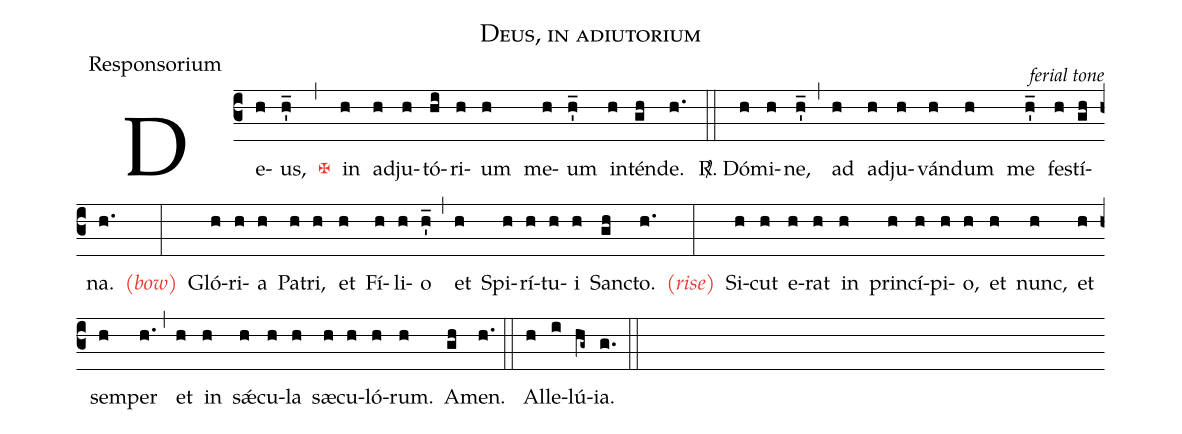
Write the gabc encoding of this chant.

name: Deus, in adiutorium;
office-part: Responsorium;
commentary: ferial tone;
%%
(c3)De(h)us,(h'_) <c><v>\maltese</v></c>(,) in(h) ad(h)ju(h)tó(hi)ri(h)um(h) me(h)um(h'_) in(h)tén(gh)de.(h.) (::)
<sp>R/</sp>. Dó(h)mi(h)ne,(h'_) (,) ad(h) ad(h)ju(h)ván(h)dum(h) me(h'_) fe(h)stí(gh)na.(h.) <c><i><sp>(</sp>bow<sp>)</sp></i></c>(:) Gló(h)ri(h)a(h) Pa(h)tri,(h) et(h) Fí(h)li(h)o(h'_) (,) et(h) Spi(h)rí(h)tu(h)i(h) San(gh)cto.(h.) <c><i><sp>(</sp>rise<sp>)</sp></i></c>(:) Si(h)cut(h) e(h)rat(h) in(h) prin(h)cí(h)pi(h)o,(h) et(h) nunc,(h) et(h) sem(h)per(h.) (,) et(h) in(h) s<sp>'ae</sp>(h)cu(h)la(h) sæ(h)cu(h)ló(h)rum.(h) A(gh)men.(h.) (::) Al(h)le(i)lú(hg~)ia.(g.) (::)
